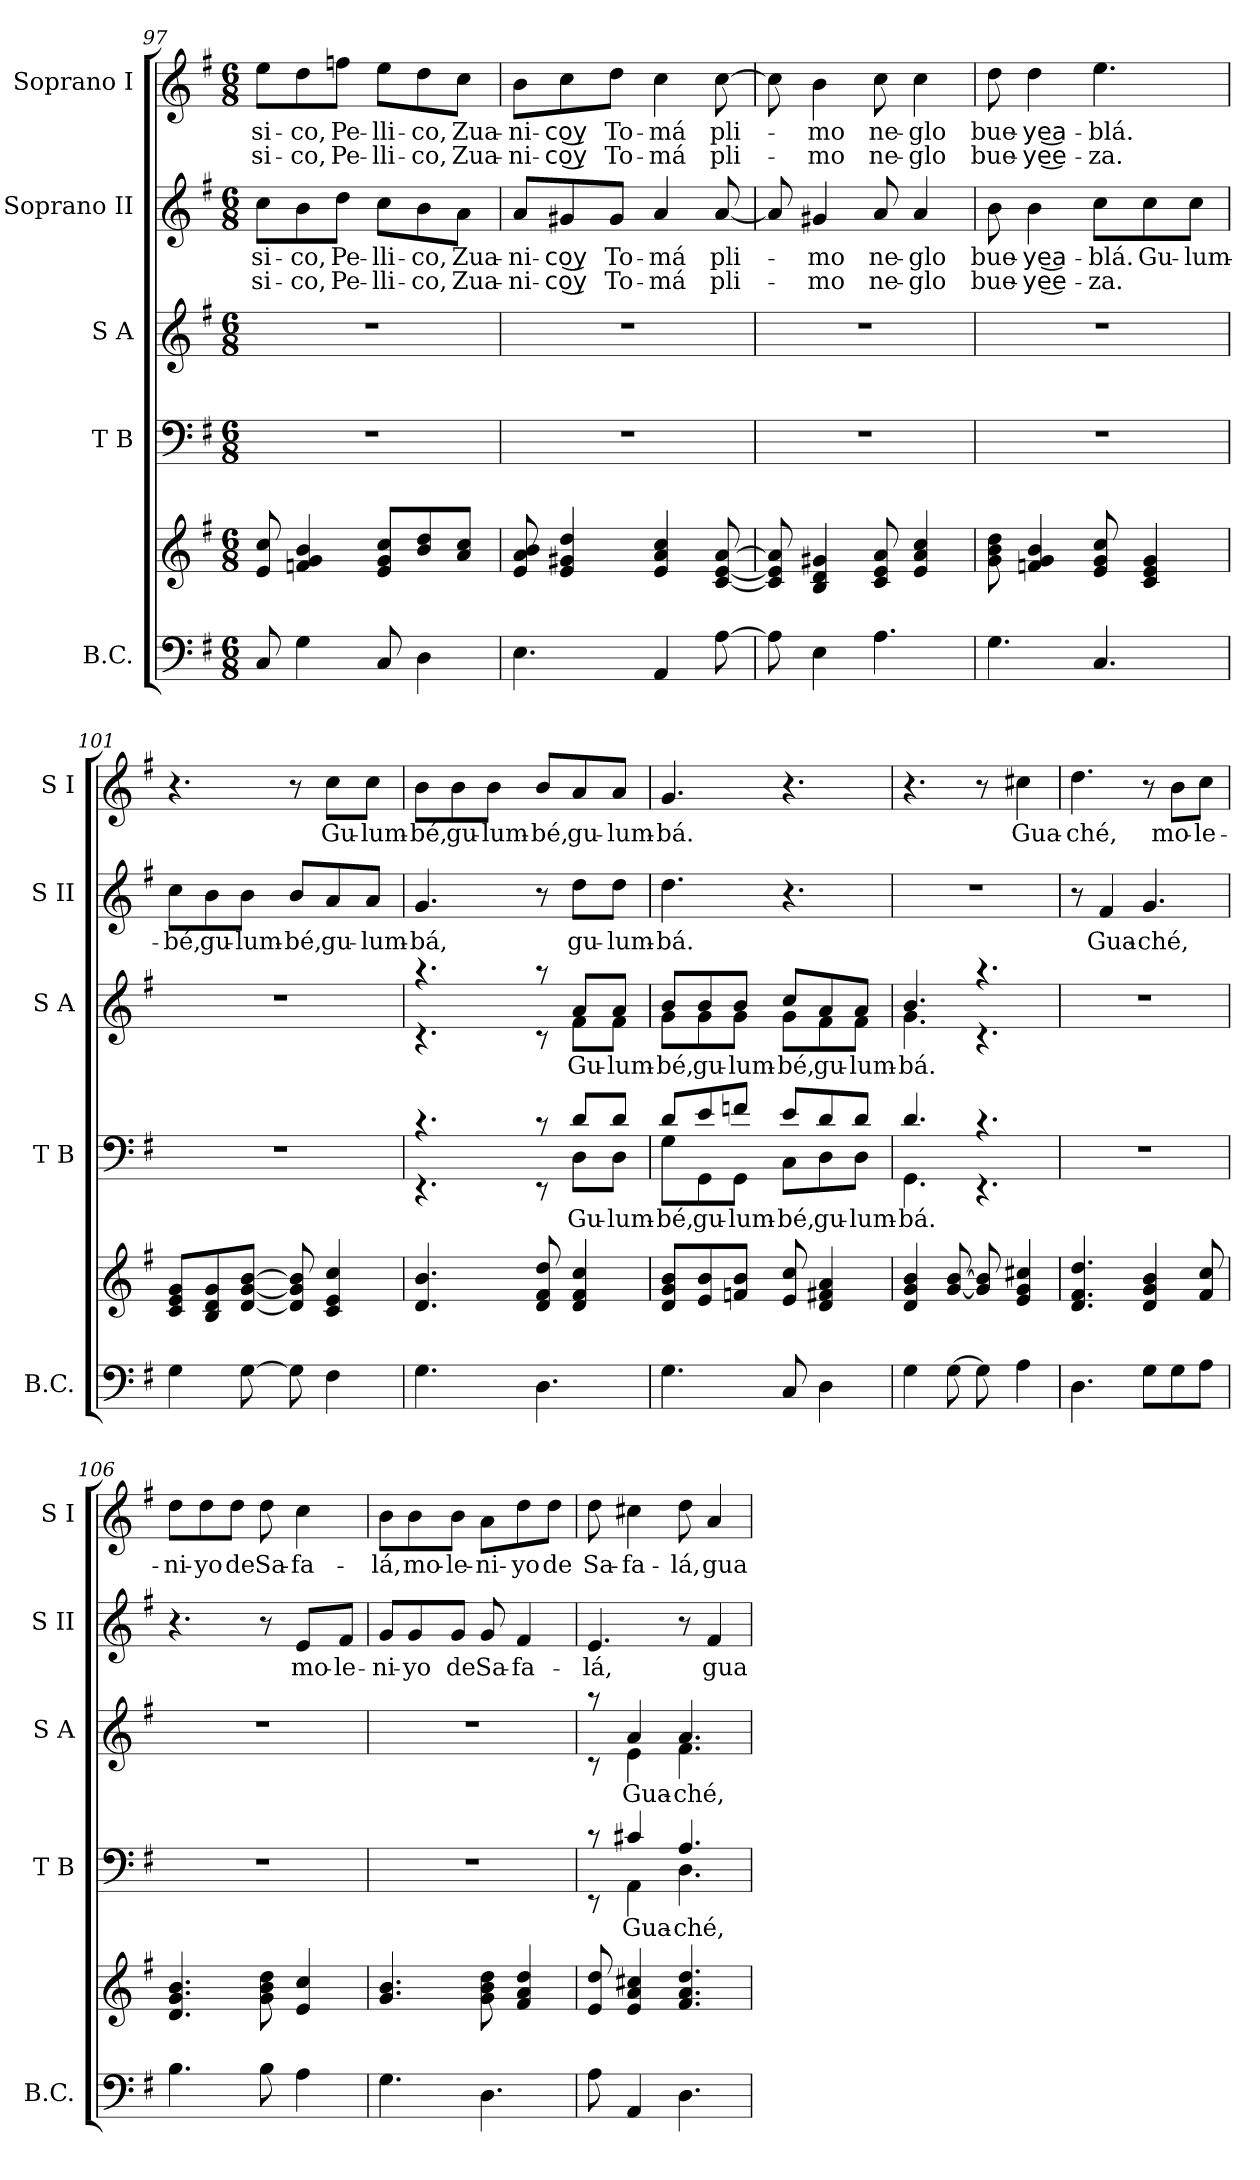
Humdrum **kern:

**kern	**kern	**kern	**text	**kern	**text	**kern	**text	**text	**kern	**text	**text
*part5	*part5	*part4	*part4	*part3	*part3	*part2	*part2	*part2	*part1	*part1	*part1
*staff6	*staff5	*staff4	*staff4	*staff3	*staff3	*staff2	*staff2	*staff2	*staff1	*staff1	*staff1
*I"B.C.	*	*I"T B	*	*I"S A	*	*I"Soprano II	*	*	*I"Soprano I	*	*
*I'B.C.	*	*I'T B	*	*I'S A	*	*I'S II	*	*	*I'S I	*	*
*clefF4	*clefG2	*clefF4	*	*clefG2	*	*clefG2	*	*	*clefG2	*	*
*k[f#]	*k[f#]	*k[f#]	*	*k[f#]	*	*k[f#]	*	*	*k[f#]	*	*
*G:	*G:	*G:	*	*G:	*	*G:	*	*	*G:	*	*
*M6/8	*M6/8	*M6/8	*	*M6/8	*	*M6/8	*	*	*M6/8	*	*
=97	=97	=97	=97	=97	=97	=97	=97	=97	=97	=97	=97
!	!	!	!	!	!	!	!LO:LY:b	!LO:LY:b	!	!LO:LY:b	!LO:LY:b
8C/	8e/ 8cc/	2.r	.	2.r	.	8cc\L	-si-	-si-	8ee\L	-si-	-si-
!	!	!	!	!	!	!	!LO:LY:b	!LO:LY:b	!	!LO:LY:b	!LO:LY:b
4G\	4fn/ 4g/ 4b/	.	.	.	.	8b\	-co,	-co,	8dd\	-co,	-co,
!	!	!	!	!	!	!	!LO:LY:b	!LO:LY:b	!	!LO:LY:b	!LO:LY:b
.	.	.	.	.	.	8dd\J	Pe-	Pe-	8ffn\J	Pe-	Pe-
!	!	!	!	!	!	!	!LO:LY:b	!LO:LY:b	!	!LO:LY:b	!LO:LY:b
8C/	8e/ 8g/ 8cc/L	.	.	.	.	8cc\L	-lli-	-lli-	8ee\L	-lli-	-lli-
!	!	!	!	!	!	!	!LO:LY:b	!LO:LY:b	!	!LO:LY:b	!LO:LY:b
4D\	8b/ 8dd/	.	.	.	.	8b\	-co,	-co,	8dd\	-co,	-co,
!	!	!	!	!	!	!	!LO:LY:b	!LO:LY:b	!	!LO:LY:b	!LO:LY:b
.	8a/ 8cc/J	.	.	.	.	8a\J	Zua-	Zua-	8cc\J	Zua-	Zua-
=98	=98	=98	=98	=98	=98	=98	=98	=98	=98	=98	=98
!	!	!	!	!	!	!	!LO:LY:b	!LO:LY:b	!	!LO:LY:b	!LO:LY:b
4.E\	8e/ 8a/ 8b/	2.r	.	2.r	.	8a/L	-ni-	-ni-	8b\L	-ni-	-ni-
!	!	!	!	!	!	!	!LO:LY:b	!LO:LY:b	!	!LO:LY:b	!LO:LY:b
.	4e/ 4g#X/ 4dd/	.	.	.	.	8g#X/	-co͜y	-co͜y	8cc\	-co͜y	-co͜y
!	!	!	!	!	!	!	!LO:LY:b	!LO:LY:b	!	!LO:LY:b	!LO:LY:b
.	.	.	.	.	.	8g#/J	To-	To-	8dd\J	To-	To-
!	!	!	!	!	!	!	!LO:LY:b	!LO:LY:b	!	!LO:LY:b	!LO:LY:b
4AA/	4e/ 4a/ 4cc/	.	.	.	.	4a/	-má	-má	4cc\	-má	-má
!	!	!	!	!	!	!	!LO:LY:b	!LO:LY:b	!	!LO:LY:b	!LO:LY:b
[8A\	[8c/ [8e/ [8a/	.	.	.	.	[8a/	pli-	pli-	[8cc\	pli-	pli-
=99	=99	=99	=99	=99	=99	=99	=99	=99	=99	=99	=99
8A\]	8c/] 8e/] 8a/]	2.r	.	2.r	.	8a/]	.	.	8cc\]	.	.
!	!	!	!	!	!	!	!LO:LY:b	!LO:LY:b	!	!LO:LY:b	!LO:LY:b
4E\	4B/ 4d/ 4g#X/	.	.	.	.	4g#X/	-mo	-mo	4b\	-mo	-mo
!	!	!	!	!	!	!	!LO:LY:b	!LO:LY:b	!	!LO:LY:b	!LO:LY:b
4.A\	8c/ 8e/ 8a/	.	.	.	.	8a/	ne-	ne-	8cc\	ne-	ne-
!	!	!	!	!	!	!	!LO:LY:b	!LO:LY:b	!	!LO:LY:b	!LO:LY:b
.	4e/ 4a/ 4cc/	.	.	.	.	4a/	-glo	-glo	4cc\	-glo	-glo
=100	=100	=100	=100	=100	=100	=100	=100	=100	=100	=100	=100
!	!	!	!	!	!	!	!LO:LY:b	!LO:LY:b	!	!LO:LY:b	!LO:LY:b
4.G\	8g\ 8b\ 8dd\	2.r	.	2.r	.	8b\	bue-	bue-	8dd\	bue-	bue-
!	!	!	!	!	!	!	!LO:LY:b	!LO:LY:b	!	!LO:LY:b	!LO:LY:b
.	4fn/ 4g/ 4b/	.	.	.	.	4b\	-ye͜a-	-ye͜e-	4dd\	-ye͜a-	-ye͜e-
!	!	!	!	!	!	!	!LO:LY:b	!LO:LY:b	!	!LO:LY:b	!LO:LY:b
4.C/	8e/ 8g/ 8cc/	.	.	.	.	8cc\L	-blá.	-za.	4.ee\	-blá.	-za.
!	!	!	!	!	!	!	!LO:LY:b	!	!	!	!
.	4c/ 4e/ 4g/	.	.	.	.	8cc\	Gu-	.	.	.	.
!	!	!	!	!	!	!	!LO:LY:b	!	!	!	!
.	.	.	.	.	.	8cc\J	-lum-	.	.	.	.
!!LO:PB:g=z
=101	=101	=101	=101	=101	=101	=101	=101	=101	=101	=101	=101
!	!	!	!	!	!	!	!LO:LY:b	!	!	!	!
4G\	8c/ 8e/ 8g/L	2.r	.	2.r	.	8cc\L	-bé,	.	4.r	.	.
!	!	!	!	!	!	!	!LO:LY:b	!	!	!	!
.	8B/ 8d/ 8g/	.	.	.	.	8b\	gu-	.	.	.	.
!	!	!	!	!	!	!	!LO:LY:b	!	!	!	!
[8G\	[8d/ [8g/ [8b/J	.	.	.	.	8b\J	-lum-	.	.	.	.
!	!	!	!	!	!	!	!LO:LY:b	!	!	!	!
8G\]	8d/] 8g/] 8b/]	.	.	.	.	8b/L	-bé,	.	8r	.	.
!	!	!	!	!	!	!	!LO:LY:b	!	!	!LO:LY:b	!
4F#\	4c/ 4e/ 4cc/	.	.	.	.	8a/	gu-	.	8cc\L	Gu-	.
!	!	!	!	!	!	!	!LO:LY:b	!	!	!LO:LY:b	!
.	.	.	.	.	.	8a/J	-lum-	.	8cc\J	-lum-	.
=102	=102	=102	=102	=102	=102	=102	=102	=102	=102	=102	=102
*	*	*^	*	*^	*	*	*	*	*	*	*
!	!	!	!	!	!	!	!	!	!LO:LY:b	!	!	!LO:LY:b	!
4.G\	4.d/ 4.b/	4.rc	4.rEE	.	4.raa	4.rc	.	4.g/	-bá,	.	8b\L	-bé,	.
!	!	!	!	!	!	!	!	!	!	!	!	!LO:LY:b	!
.	.	.	.	.	.	.	.	.	.	.	8b\	gu-	.
!	!	!	!	!	!	!	!	!	!	!	!	!LO:LY:b	!
.	.	.	.	.	.	.	.	.	.	.	8b\J	-lum-	.
!	!	!	!	!	!	!	!	!	!	!	!	!LO:LY:b	!
4.D\	8d/ 8f#/ 8dd/	8rc	8rEE	.	8raa	8rc	.	8r	.	.	8b/L	-bé,	.
!	!	!	!	!LO:LY:b	!	!	!LO:LY:b	!	!LO:LY:b	!	!	!LO:LY:b	!
.	4d/ 4f#/ 4cc/	8d/L	8D\L	Gu-	8a/L	8f#\L	Gu-	8dd\L	gu-	.	8a/	gu-	.
!	!	!	!	!LO:LY:b	!	!	!LO:LY:b	!	!LO:LY:b	!	!	!LO:LY:b	!
.	.	8d/J	8D\J	-lum-	8a/J	8f#\J	-lum-	8dd\J	-lum-	.	8a/J	-lum-	.
=103	=103	=103	=103	=103	=103	=103	=103	=103	=103	=103	=103	=103	=103
!	!	!	!	!LO:LY:b	!	!	!LO:LY:b	!	!LO:LY:b	!	!	!LO:LY:b	!
4.G\	8d/ 8g/ 8b/L	8d/L	8G\L	-bé,	8b/L	8g\L	-bé,	4.dd\	-bá.	.	4.g/	-bá.	.
!	!	!	!	!LO:LY:b	!	!	!LO:LY:b	!	!	!	!	!	!
.	8e/ 8b/	8e/	8GG\	gu-	8b/	8g\	gu-	.	.	.	.	.	.
!	!	!	!	!LO:LY:b	!	!	!LO:LY:b	!	!	!	!	!	!
.	8fn/ 8b/J	8fn/J	8GG\J	-lum-	8b/J	8g\J	-lum-	.	.	.	.	.	.
!	!	!	!	!LO:LY:b	!	!	!LO:LY:b	!	!	!	!	!	!
8C/	8e/ 8cc/	8e/L	8C\L	-bé,	8cc/L	8g\L	-bé,	4.r	.	.	4.r	.	.
!	!	!	!	!LO:LY:b	!	!	!LO:LY:b	!	!	!	!	!	!
4D\	4d/ 4f#X/ 4a/	8d/	8D\	gu-	8a/	8f#\	gu-	.	.	.	.	.	.
!	!	!	!	!LO:LY:b	!	!	!LO:LY:b	!	!	!	!	!	!
.	.	8d/J	8D\J	-lum-	8a/J	8f#\J	-lum-	.	.	.	.	.	.
=104	=104	=104	=104	=104	=104	=104	=104	=104	=104	=104	=104	=104	=104
!	!	!	!	!LO:LY:b	!	!	!LO:LY:b	!	!	!	!	!	!
4G\	4d/ 4g/ 4b/	4.d/	4.GG\	-bá.	4.b/	4.g\	-bá.	2.r	.	.	4.r	.	.
[8G\	[8g/ [8b/	.	.	.	.	.	.	.	.	.	.	.	.
8G\]	8g/] 8b/]	4.rc	4.rEE	.	4.raa	4.rc	.	.	.	.	8r	.	.
!	!	!	!	!	!	!	!	!	!	!	!	!LO:LY:b	!
4A\	4e/ 4g/ 4cc#X/	.	.	.	.	.	.	.	.	.	4cc#X\	Gua-	.
*	*	*v	*v	*	*	*	*	*	*	*	*	*	*
*	*	*	*	*v	*v	*	*	*	*	*	*	*
=105	=105	=105	=105	=105	=105	=105	=105	=105	=105	=105	=105
!	!	!	!	!	!	!	!	!	!	!LO:LY:b	!
4.D\	4.d/ 4.f#/ 4.dd/	2.r	.	2.r	.	8r	.	.	4.dd\	-ché,	.
!	!	!	!	!	!	!	!LO:LY:b	!	!	!	!
.	.	.	.	.	.	4f#/	Gua-	.	.	.	.
!	!	!	!	!	!	!	!LO:LY:b	!	!	!	!
8G\L	4d/ 4g/ 4b/	.	.	.	.	4.g/	-ché,	.	8r	.	.
!	!	!	!	!	!	!	!	!	!	!LO:LY:b	!
8G\	.	.	.	.	.	.	.	.	8b\L	mo-	.
!	!	!	!	!	!	!	!	!	!	!LO:LY:b	!
8A\J	8f#/ 8cc/	.	.	.	.	.	.	.	8cc\J	-le-	.
=106	=106	=106	=106	=106	=106	=106	=106	=106	=106	=106	=106
!	!	!	!	!	!	!	!	!	!	!LO:LY:b	!
4.B\	4.d/ 4.g/ 4.b/	2.r	.	2.r	.	4.r	.	.	8dd\L	-ni-	.
!	!	!	!	!	!	!	!	!	!	!LO:LY:b	!
.	.	.	.	.	.	.	.	.	8dd\	-yo	.
!	!	!	!	!	!	!	!	!	!	!LO:LY:b	!
.	.	.	.	.	.	.	.	.	8dd\J	de	.
!	!	!	!	!	!	!	!	!	!	!LO:LY:b	!
8B\	8g\ 8b\ 8dd\	.	.	.	.	8r	.	.	8dd\	Sa-	.
!	!	!	!	!	!	!	!LO:LY:b	!	!	!LO:LY:b	!
4A\	4e/ 4cc/	.	.	.	.	8e/L	mo-	.	4cc\	-fa-	.
!	!	!	!	!	!	!	!LO:LY:b	!	!	!	!
.	.	.	.	.	.	8f#/J	-le-	.	.	.	.
!!LO:LB:g=z
=107	=107	=107	=107	=107	=107	=107	=107	=107	=107	=107	=107
!	!	!	!	!	!	!	!LO:LY:b	!	!	!LO:LY:b	!
4.G\	4.g/ 4.b/	2.r	.	2.r	.	8g/L	-ni-	.	8b\L	-lá,	.
!	!	!	!	!	!	!	!LO:LY:b	!	!	!LO:LY:b	!
.	.	.	.	.	.	8g/	-yo	.	8b\	mo-	.
!	!	!	!	!	!	!	!LO:LY:b	!	!	!LO:LY:b	!
.	.	.	.	.	.	8g/J	de	.	8b\J	-le-	.
!	!	!	!	!	!	!	!LO:LY:b	!	!	!LO:LY:b	!
4.D\	8g\ 8b\ 8dd\	.	.	.	.	8g/	Sa-	.	8a\L	-ni-	.
!	!	!	!	!	!	!	!LO:LY:b	!	!	!LO:LY:b	!
.	4f#/ 4a/ 4dd/	.	.	.	.	4f#/	-fa-	.	8dd\	-yo	.
!	!	!	!	!	!	!	!	!	!	!LO:LY:b	!
.	.	.	.	.	.	.	.	.	8dd\J	de	.
=108	=108	=108	=108	=108	=108	=108	=108	=108	=108	=108	=108
*	*	*^	*	*^	*	*	*	*	*	*	*
!	!	!	!	!	!	!	!	!	!LO:LY:b	!	!	!LO:LY:b	!
8A\	8e/ 8dd/	8rc	8rEE	.	8raa	8rc	.	4.e/	-lá,	.	8dd\	Sa-	.
!	!	!	!	!LO:LY:b	!	!	!LO:LY:b	!	!	!	!	!LO:LY:b	!
4AA/	4e/ 4a/ 4cc#X/	4c#X/	4AA\	Gua-	4a/	4e\	Gua-	.	.	.	4cc#X\	-fa-	.
!	!	!	!	!LO:LY:b	!	!	!LO:LY:b	!	!	!	!	!LO:LY:b	!
4.D\	4.f#/ 4.a/ 4.dd/	4.A/	4.D\	-ché,	4.a/	4.f#\	-ché,	8r	.	.	8dd\	-lá,	.
!	!	!	!	!	!	!	!	!	!LO:LY:b	!	!	!LO:LY:b	!
.	.	.	.	.	.	.	.	4f#/	gua-	.	4a/	gua-	.
*	*	*v	*v	*	*	*	*	*	*	*	*	*	*
*	*	*	*	*v	*v	*	*	*	*	*	*	*
=	=	=	=	=	=	=	=	=	=	=	=
*-	*-	*-	*-	*-	*-	*-	*-	*-	*-	*-	*-
